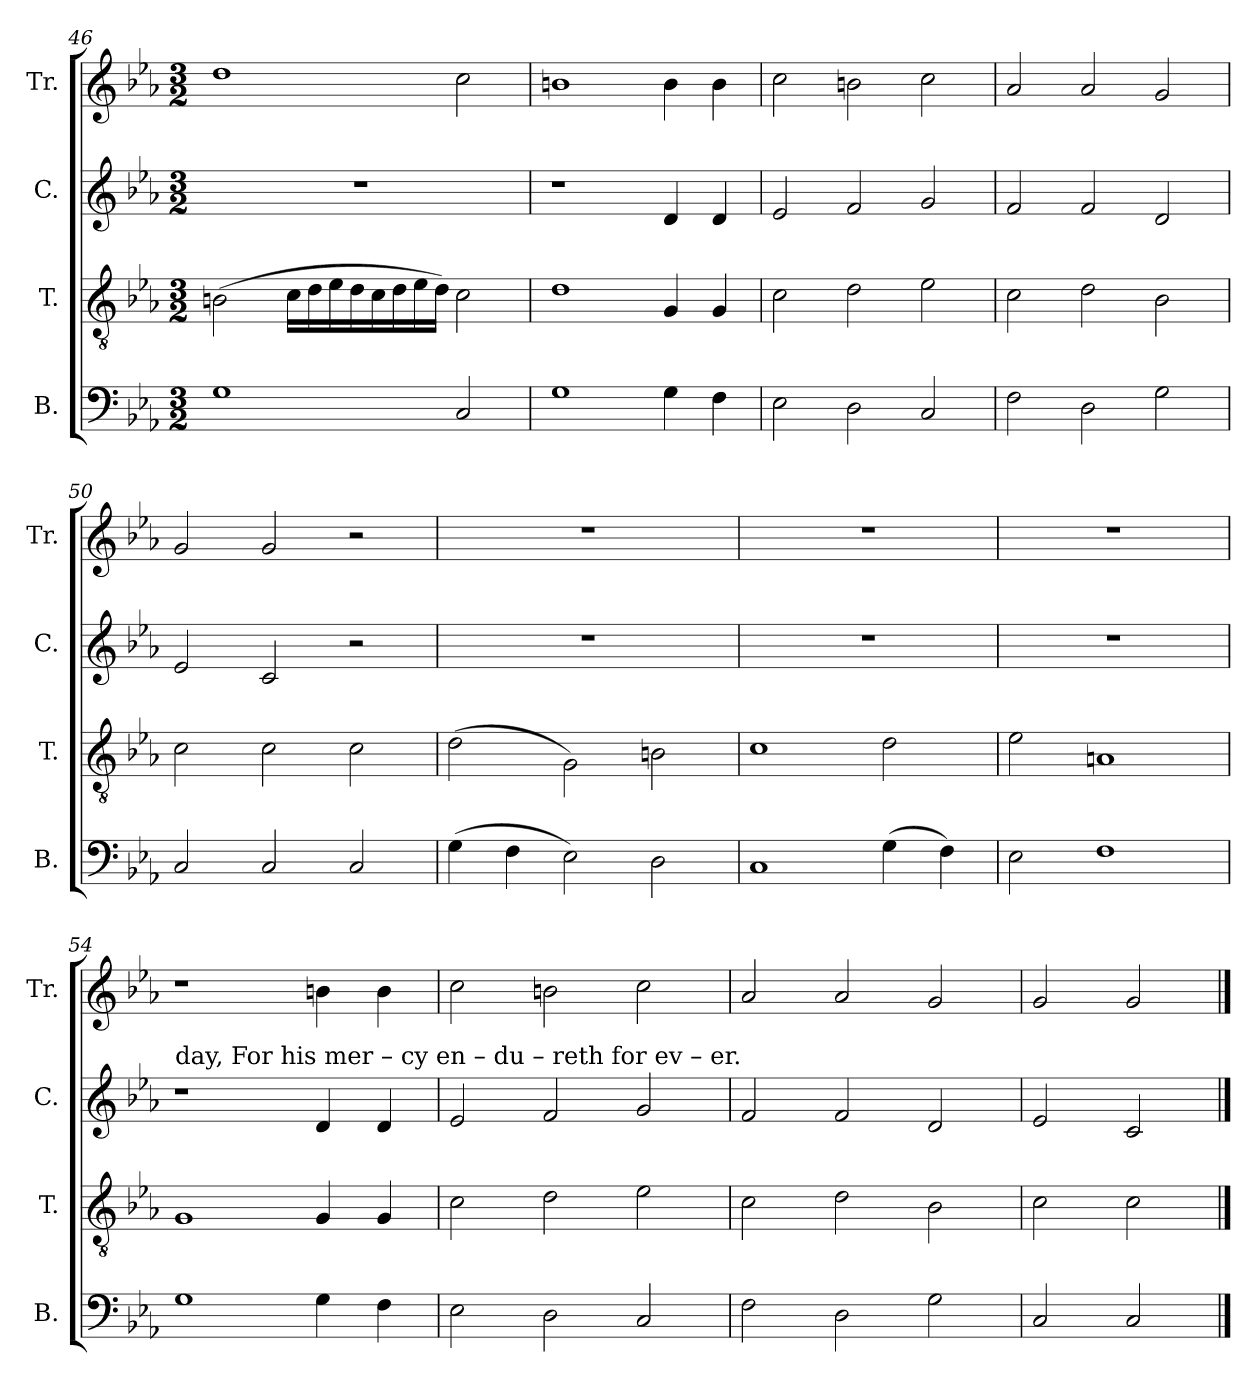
**kern	**kern	**kern	**kern
*part4	*part3	*part2	*part1
*staff4	*staff3	*staff2	*staff1
*I"B.	*I"T.	*I"C.	*I"Tr.
*I'B.	*I'T.	*I'C.	*I'Tr.
*clefF4	*clefGv2	*clefG2	*clefG2
*k[b-e-a-]	*k[b-e-a-]	*k[b-e-a-]	*k[b-e-a-]
*M3/2	*M3/2	*M3/2	*M3/2
=46	=46	=46	=46
1G	(2Bn\	1.r	1dd
.	16c\LL	.	.
.	16d\	.	.
.	16e-\	.	.
.	16d\	.	.
.	16c\	.	.
.	16d\	.	.
.	16e-\	.	.
.	16d\JJ)	.	.
2C/	2c\	.	2cc\
=47	=47	=47	=47
1G	1d	1r	1bn
4G\	4G/	4d/	4b\
4F\	4G/	4d/	4b\
=48	=48	=48	=48
2E-\	2c\	2e-/	2cc\
2D\	2d\	2f/	2bn\
2C/	2e-\	2g/	2cc\
=49	=49	=49	=49
2F\	2c\	2f/	2a-/
2D\	2d\	2f/	2a-/
2G\	2B-\	2d/	2g/
=50	=50	=50	=50
2C/	2c\	2e-/	2g/
2C/	2c\	2c/	2g/
2C/	2c\	2r	2r
=51	=51	=51	=51
(4G\	(2d\	1.r	1.r
4F\	.	.	.
2E-\)	2G\)	.	.
2D\	2Bn\	.	.
=52	=52	=52	=52
1C	1c	1.r	1.r
(4G\	2d\	.	.
4F\)	.	.	.
=53	=53	=53	=53
2E-\	2e-\	1.r	1.r
1F	1An	.	.
=54	=54	=54	=54
!	!	!LO:TX:a:t=day,       For  his  mer – cy   en  –  du – reth  for    ev – er.	!
1G	1G	1r	1r
4G\	4G/	4d/	4bn\
4F\	4G/	4d/	4b\
=55	=55	=55	=55
2E-\	2c\	2e-/	2cc\
2D\	2d\	2f/	2bn\
2C/	2e-\	2g/	2cc\
=56	=56	=56	=56
2F\	2c\	2f/	2a-/
2D\	2d\	2f/	2a-/
2G\	2B-\	2d/	2g/
=57	=57	=57	=57
2C/	2c\	2e-/	2g/
2C/	2c\	2c/	2g/
==	==	==	==
*-	*-	*-	*-
